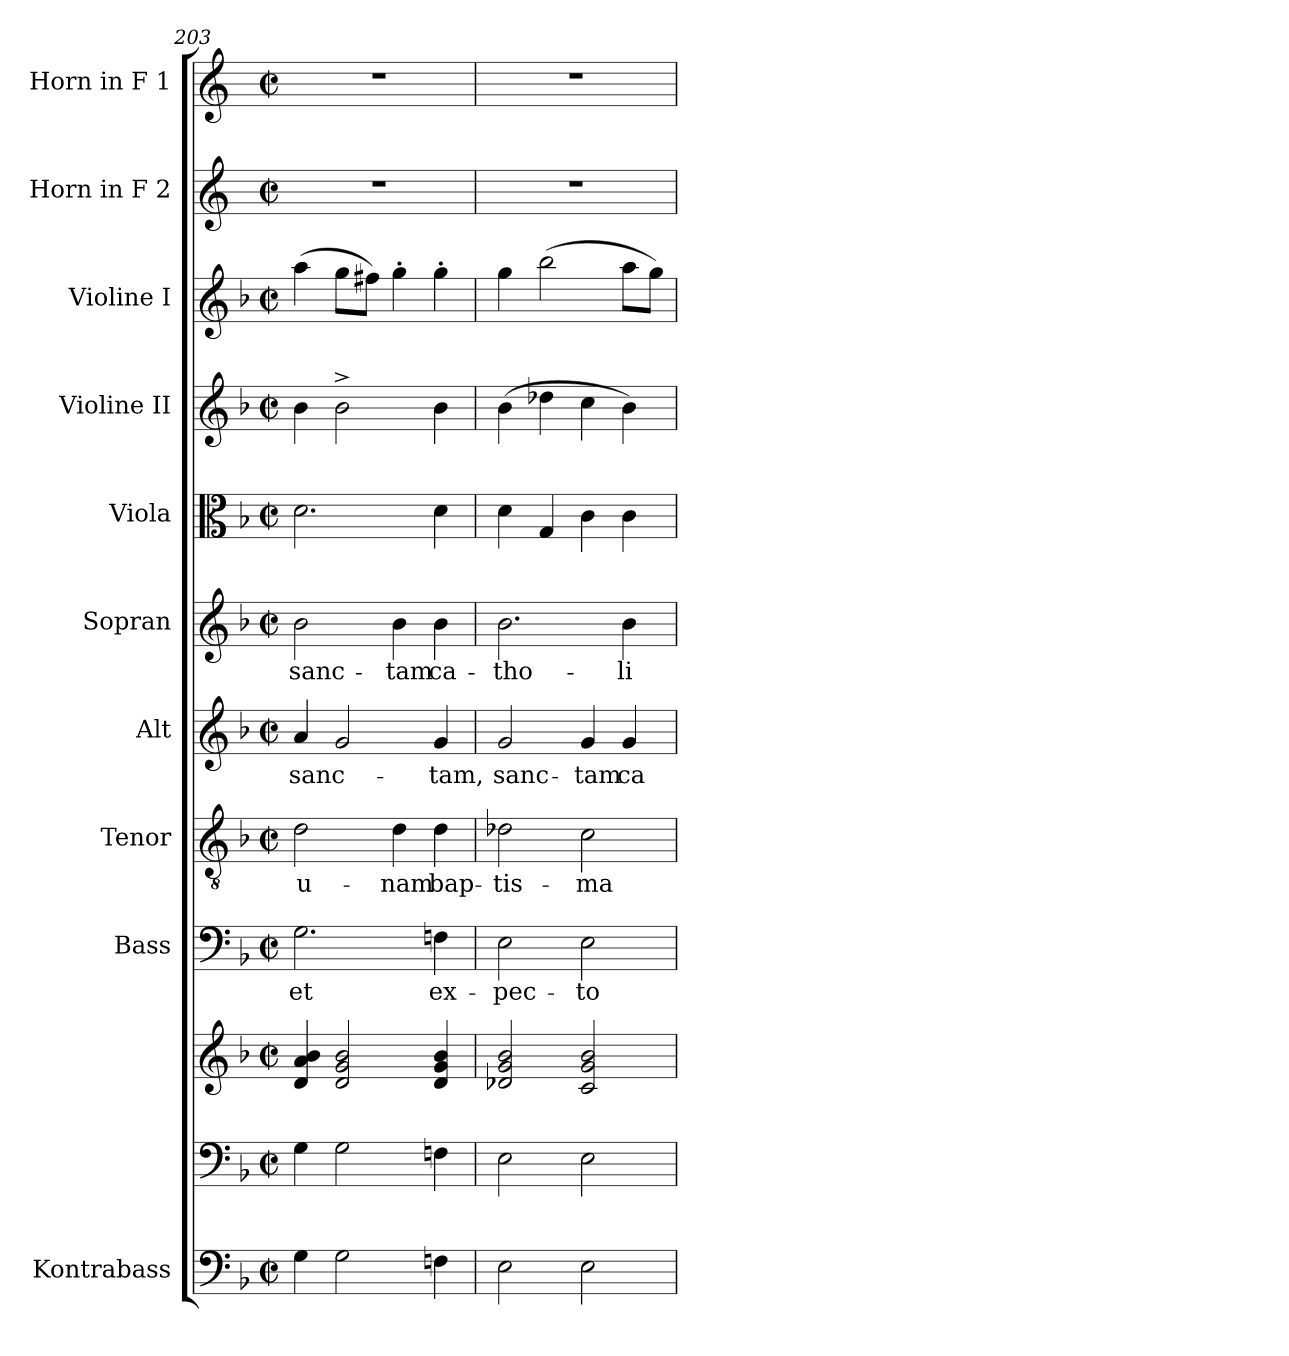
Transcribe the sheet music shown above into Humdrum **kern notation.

**kern	**kern	**kern	**kern	**text	**kern	**text	**kern	**text	**kern	**text	**kern	**kern	**kern	**kern	**kern
*part11	*part10	*part10	*part9	*part9	*part8	*part8	*part7	*part7	*part6	*part6	*part5	*part4	*part3	*part2	*part1
*staff12	*staff11	*staff10	*staff9	*staff9	*staff8	*staff8	*staff7	*staff7	*staff6	*staff6	*staff5	*staff4	*staff3	*staff2	*staff1
*I"Kontrabass	*	*	*I"Bass	*	*I"Tenor	*	*I"Alt	*	*I"Sopran	*	*I"Viola	*I"Violine II	*I"Violine I	*I"Horn in F 2	*I"Horn in F 1
*I'Kb.	*	*	*I'B	*	*I'T	*	*I'A	*	*I'S	*	*I'Vla.	*I'Vl. II	*I'Vl. I	*I'Hrn. 2	*I'Hrn. 1
!!LO:PB:g=z
*clefF4	*clefF4	*clefG2	*clefF4	*	*clefGv2	*	*clefG2	*	*clefG2	*	*clefC3	*clefG2	*clefG2	*clefG2	*clefG2
*ITrd7c12	*	*	*	*	*	*	*	*	*	*	*	*	*	*ITrd4c7	*ITrd4c7
*k[b-]	*k[b-]	*k[b-]	*k[b-]	*	*k[b-]	*	*k[b-]	*	*k[b-]	*	*k[b-]	*k[b-]	*k[b-]	*k[b-]	*k[b-]
*F:	*F:	*F:	*F:	*	*F:	*	*F:	*	*F:	*	*F:	*F:	*F:	*F:	*F:
*M2/2	*M2/2	*M2/2	*M2/2	*	*M2/2	*	*M2/2	*	*M2/2	*	*M2/2	*M2/2	*M2/2	*M2/2	*M2/2
*met(c|)	*met(c|)	*met(c|)	*met(c|)	*	*met(c|)	*	*met(c|)	*	*met(c|)	*	*met(c|)	*met(c|)	*met(c|)	*met(c|)	*met(c|)
=203	=203	=203	=203	=203	=203	=203	=203	=203	=203	=203	=203	=203	=203	=203	=203
!	!	!	!	!LO:LY:b	!	!LO:LY:b	!	!LO:LY:b	!	!LO:LY:b	!	!	!	!	!
4GG\	4G\	4d/ 4a/ 4b-/	2.G\	et	2d\	u-	4a/	sanc-	2b-\	sanc-	2.d\	4b-\	(>4aa\	1r	1r
2GG\	2G\	2d/ 2g/ 2b-/	.	.	.	.	2g/	.	.	.	.	2b-^>\	8gg\L	.	.
.	.	.	.	.	.	.	.	.	.	.	.	.	8ff#X\J)	.	.
!	!	!	!	!	!	!LO:LY:b	!	!	!	!LO:LY:b	!	!	!	!	!
.	.	.	.	.	4d\	-nam	.	.	4b-\	-tam	.	.	4gg'>\	.	.
!	!	!	!	!LO:LY:b	!	!LO:LY:b	!	!LO:LY:b	!	!LO:LY:b	!	!	!	!	!
4FFn\	4Fn\	4d/ 4g/ 4b-/	4Fn\	ex-	4d\	bap-	4g/	-tam,	4b-\	ca-	4d\	4b-\	4gg'>\	.	.
=204	=204	=204	=204	=204	=204	=204	=204	=204	=204	=204	=204	=204	=204	=204	=204
!	!	!	!	!LO:LY:b	!	!LO:LY:b	!	!LO:LY:b	!	!LO:LY:b	!	!	!	!	!
2EE\	2E\	2d-X/ 2g/ 2b-/	2E\	-pec-	2d-X\	-tis-	2g/	sanc-	2.b-\	-tho-	4d\	(>4b-\	4gg\	1r	1r
.	.	.	.	.	.	.	.	.	.	.	4G/	4dd-X\	(>2bb-\	.	.
!	!	!	!	!LO:LY:b	!	!LO:LY:b	!	!LO:LY:b	!	!	!	!	!	!	!
2EE\	2E\	2c/ 2g/ 2b-/	2E\	-to	2c\	-ma	4g/	-tam	.	.	4c\	4cc\	.	.	.
!	!	!	!	!	!	!	!	!LO:LY:b	!	!LO:LY:b	!	!	!	!	!
.	.	.	.	.	.	.	4g/	ca-	4b-\	-li-	4c\	4b-\)	8aa\L	.	.
.	.	.	.	.	.	.	.	.	.	.	.	.	8gg\J)	.	.
=	=	=	=	=	=	=	=	=	=	=	=	=	=	=	=
*-	*-	*-	*-	*-	*-	*-	*-	*-	*-	*-	*-	*-	*-	*-	*-
